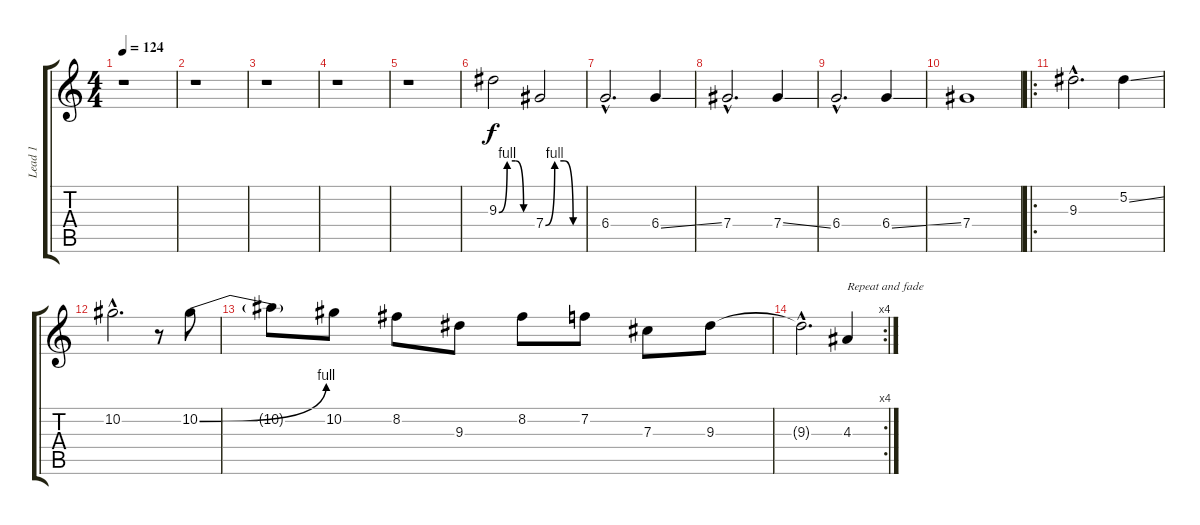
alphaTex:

\track ("Lead 1" "Lead 1") {instrument overdrivenguitar}
\staff {score tabs}
\tuning (Eb4 Bb3 Gb3 Db3 Ab2 Eb2) {hide}
\ts (4 4)
\tempo 124
\clef g2
\ks c
r.1{dy f} |
r.1 |
r.1 |
r.1 |
r.1 |
9.3{be (custom 0 0 15 4 30 4 45 0 60 0)}.2 7.4{be (custom 0 0 15 4 30 4 45 0 60 0)}.2 |
6.4{hac}.2{d} 6.4{ss}.4 |
7.4{hac}.2{d} 7.4{ss}.4 |
6.4{hac}.2{d} 6.4{ss}.4 |
7.4.1 |
\ro
9.3{hac}.2{d volume 14} 5.2{ss}.4 |
10.2{hac}.2{d} r.8 10.2{be (bend 0 0 60 4)}.8 |
10.2{t}.8 10.2.8 8.2.8 9.3.8 8.2.8 7.2.8 7.3.8 9.3.8 |
\rc 4
9.3{hac t}.2{d} 4.3.4{txt "Repeat and fade"}
